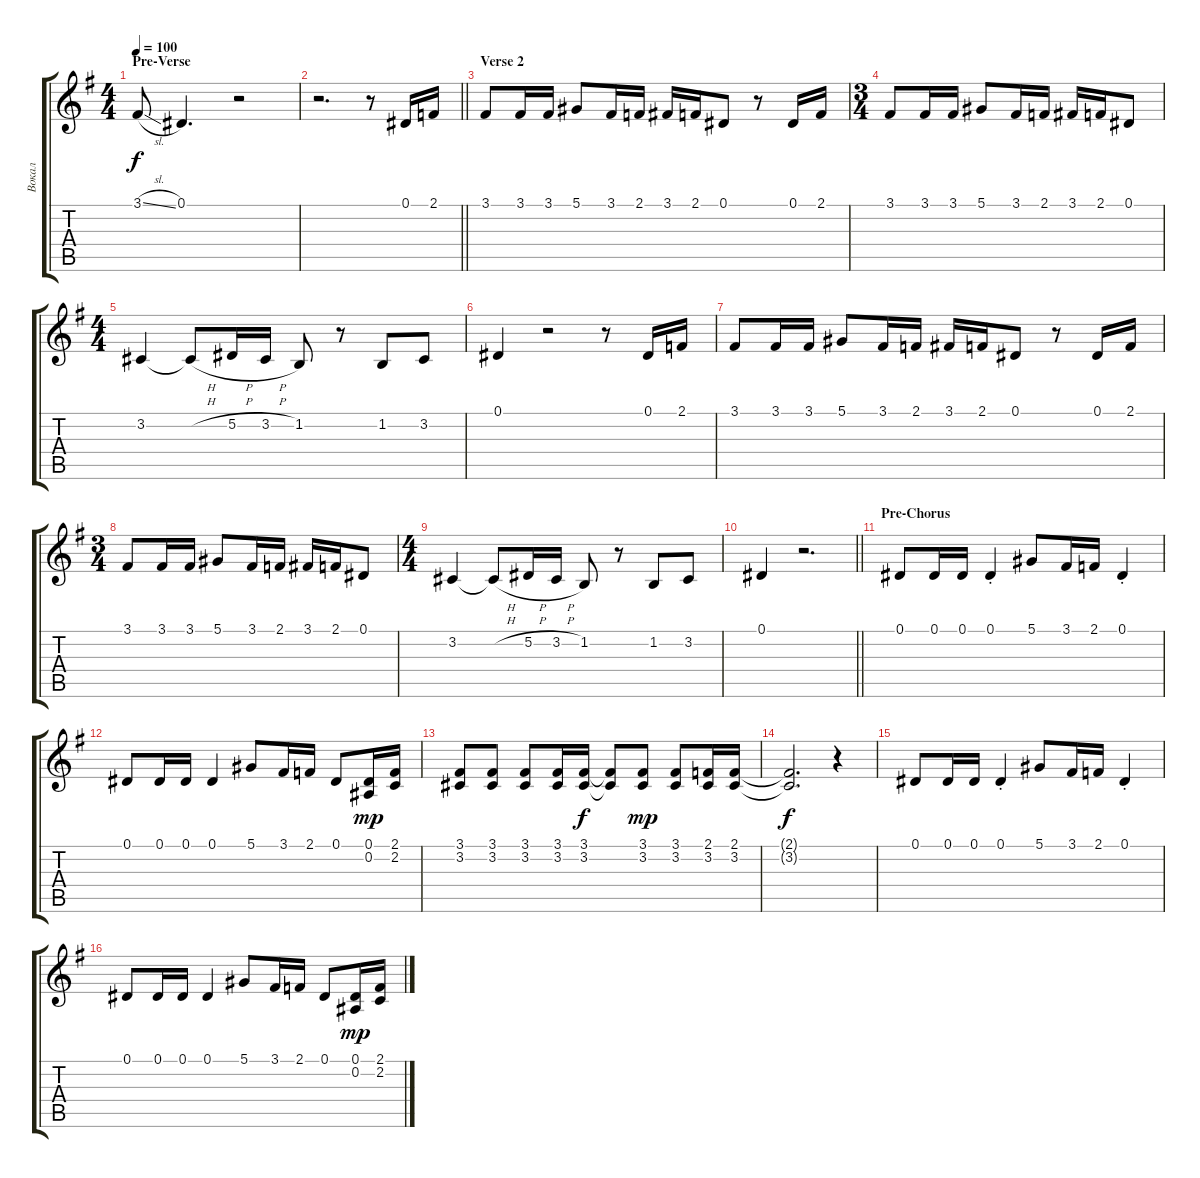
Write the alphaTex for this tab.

\track ("Вокал" "Вокал") {instrument trumpet}
\staff {score tabs}
\tuning (Eb4 Bb3 Gb3 Db3 Ab2 Eb2) {hide}
\ts (4 4)
\section ("" "Pre-Verse")
\tempo 100
\clef g2
\ks eminor
3.1{sl}.8{dy f} 0.1.4{d} r.2 |
\barLineRight lightlight
r.2{d} r.8 0.1.16 2.1.16 |
\section ("" "Verse 2")
3.1.8 3.1.16 3.1.16 5.1.8 3.1.16 2.1.16 3.1.16 2.1.16 0.1.8 r.8 0.1.16 2.1.16 |
\ts (3 4)
3.1.8 3.1.16 3.1.16 5.1.8 3.1.16 2.1.16 3.1.16 2.1.16 0.1.8 |
\ts (4 4)
3.2.4 3.2{h t}.8 5.2{h}.16 3.2{h}.16 1.2.8 r.8 1.2.8 3.2.8 |
0.1.4 r.2 r.8 0.1.16 2.1.16 |
3.1.8 3.1.16 3.1.16 5.1.8 3.1.16 2.1.16 3.1.16 2.1.16 0.1.8 r.8 0.1.16 2.1.16 |
\ts (3 4)
3.1.8 3.1.16 3.1.16 5.1.8 3.1.16 2.1.16 3.1.16 2.1.16 0.1.8 |
\ts (4 4)
3.2.4 3.2{h t}.8 5.2{h}.16 3.2{h}.16 1.2.8 r.8 1.2.8 3.2.8 |
\barLineRight lightlight
0.1.4 r.2{d} |
\section ("" "Pre-Chorus")
0.1.8 0.1.16 0.1.16 0.1{st}.4 5.1.8 3.1.16 2.1.16 0.1{st}.4 |
0.1.8 0.1.16 0.1.16 0.1.4 5.1.8 3.1.16 2.1.16 0.1.8 (0.1 0.2).16{dy mp} (2.1 2.2).16 |
(3.1 3.2).8 (3.1 3.2).8 (3.1 3.2).8 (3.1 3.2).16 (3.1 3.2).16{dy f} (3.1{t} 3.2{t}).8 (3.1 3.2).8{dy mp} (3.1 3.2).8 (2.1 3.2).16 (2.1 3.2).16 |
(2.1{t} 3.2{t}).2{d dy f} r.4 |
0.1.8 0.1.16 0.1.16 0.1{st}.4 5.1.8 3.1.16 2.1.16 0.1{st}.4 |
0.1.8 0.1.16 0.1.16 0.1.4 5.1.8 3.1.16 2.1.16 0.1.8 (0.1 0.2).16{dy mp} (2.1 2.2).16
